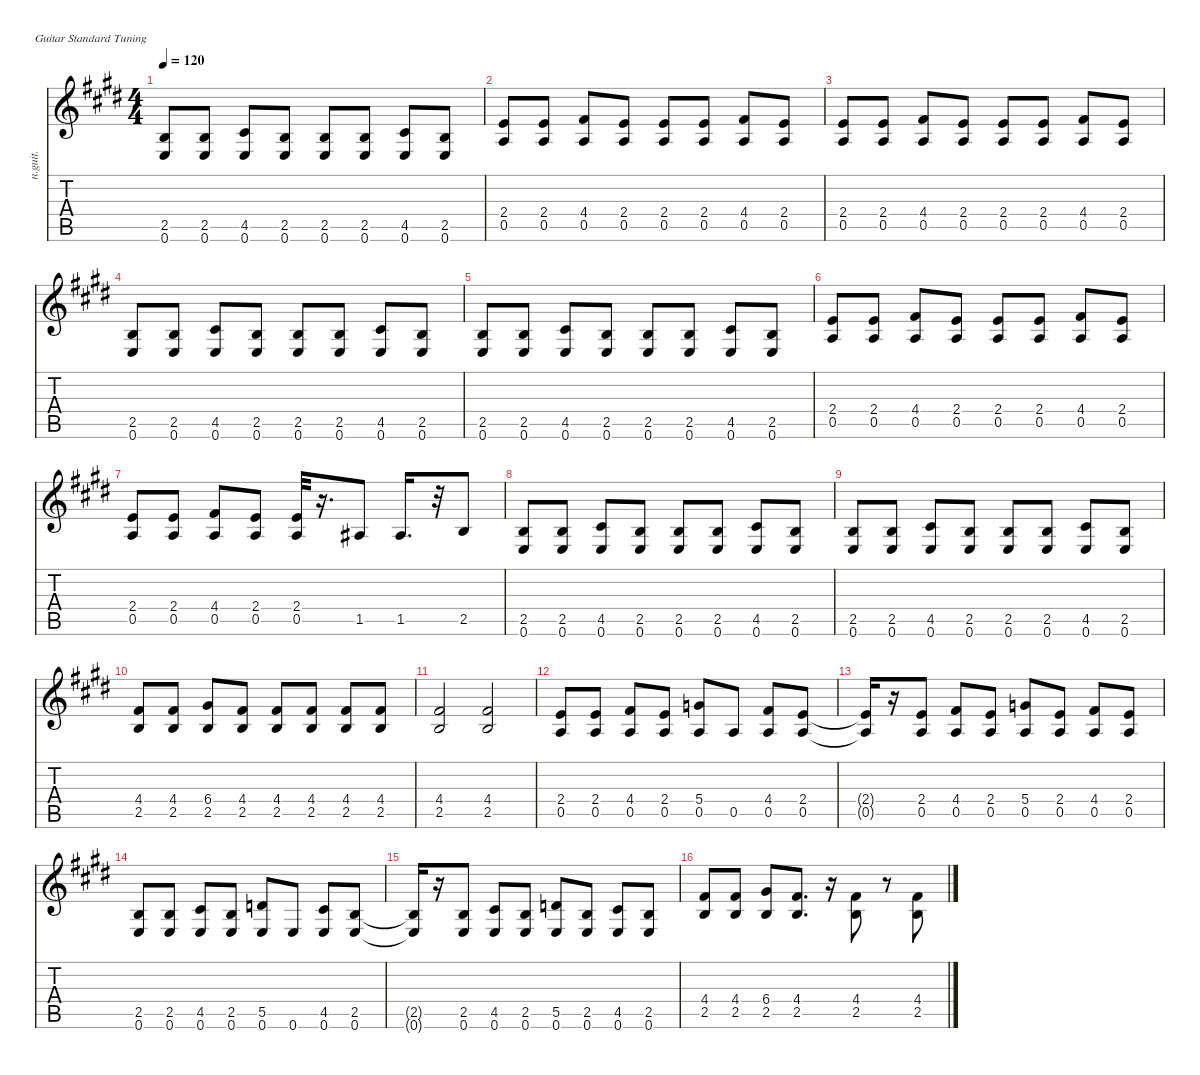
\defaultSystemsLayout 4
\hideDynamics
\bracketExtendMode nobrackets
\track ("Guitar2" "n.guit.") {instrument acousticguitarnylon}
\staff {score tabs}
\tuning (E4 B3 G3 D3 A2 E2)
\ts (4 4)
\tempo 120
\clef g2
\ks e
(2.5{acc forcenatural} 0.6{acc forcenatural}).8{dy mf beam Up} (2.5{acc forcenatural} 0.6{acc forcenatural}).8{beam Up} (4.5{acc #} 0.6{acc forcenatural}).8{beam Up} (2.5{acc forcenatural} 0.6{acc forcenatural}).8{beam Up} (2.5{acc forcenatural} 0.6{acc forcenatural}).8{beam Up} (2.5{acc forcenatural} 0.6{acc forcenatural}).8{beam Up} (4.5{acc #} 0.6{acc forcenatural}).8{beam Up} (2.5{acc forcenatural} 0.6{acc forcenatural}).8{beam Up} |
(2.4{acc forcenatural} 0.5{acc forcenatural}).8{beam Up} (2.4{acc forcenatural} 0.5{acc forcenatural}).8{beam Up} (4.4{acc #} 0.5{acc forcenatural}).8{beam Up} (2.4{acc forcenatural} 0.5{acc forcenatural}).8{beam Up} (2.4{acc forcenatural} 0.5{acc forcenatural}).8{beam Up} (2.4{acc forcenatural} 0.5{acc forcenatural}).8{beam Up} (4.4{acc #} 0.5{acc forcenatural}).8{beam Up} (2.4{acc forcenatural} 0.5{acc forcenatural}).8{beam Up} |
(2.4{acc forcenatural} 0.5{acc forcenatural}).8{beam Up} (2.4{acc forcenatural} 0.5{acc forcenatural}).8{beam Up} (4.4{acc #} 0.5{acc forcenatural}).8{beam Up} (2.4{acc forcenatural} 0.5{acc forcenatural}).8{beam Up} (2.4{acc forcenatural} 0.5{acc forcenatural}).8{beam Up} (2.4{acc forcenatural} 0.5{acc forcenatural}).8{beam Up} (4.4{acc #} 0.5{acc forcenatural}).8{beam Up} (2.4{acc forcenatural} 0.5{acc forcenatural}).8{beam Up} |
(2.5{acc forcenatural} 0.6{acc forcenatural}).8{beam Up} (2.5{acc forcenatural} 0.6{acc forcenatural}).8{beam Up} (4.5{acc #} 0.6{acc forcenatural}).8{beam Up} (2.5{acc forcenatural} 0.6{acc forcenatural}).8{beam Up} (2.5{acc forcenatural} 0.6{acc forcenatural}).8{beam Up} (2.5{acc forcenatural} 0.6{acc forcenatural}).8{beam Up} (4.5{acc #} 0.6{acc forcenatural}).8{beam Up} (2.5{acc forcenatural} 0.6{acc forcenatural}).8{beam Up} |
(2.5{acc forcenatural} 0.6{acc forcenatural}).8{beam Up} (2.5{acc forcenatural} 0.6{acc forcenatural}).8{beam Up} (4.5{acc #} 0.6{acc forcenatural}).8{beam Up} (2.5{acc forcenatural} 0.6{acc forcenatural}).8{beam Up} (2.5{acc forcenatural} 0.6{acc forcenatural}).8{beam Up} (2.5{acc forcenatural} 0.6{acc forcenatural}).8{beam Up} (4.5{acc #} 0.6{acc forcenatural}).8{beam Up} (2.5{acc forcenatural} 0.6{acc forcenatural}).8{beam Up} |
(2.4{acc forcenatural} 0.5{acc forcenatural}).8{beam Up} (2.4{acc forcenatural} 0.5{acc forcenatural}).8{beam Up} (4.4{acc #} 0.5{acc forcenatural}).8{beam Up} (2.4{acc forcenatural} 0.5{acc forcenatural}).8{beam Up} (2.4{acc forcenatural} 0.5{acc forcenatural}).8{beam Up} (2.4{acc forcenatural} 0.5{acc forcenatural}).8{beam Up} (4.4{acc #} 0.5{acc forcenatural}).8{beam Up} (2.4{acc forcenatural} 0.5{acc forcenatural}).8{beam Up} |
(2.4{acc forcenatural} 0.5{acc forcenatural}).8{beam Up} (2.4{acc forcenatural} 0.5{acc forcenatural}).8{beam Up} (4.4{acc #} 0.5{acc forcenatural}).8{beam Up} (2.4{acc forcenatural} 0.5{acc forcenatural}).8{beam Up} (2.4{acc forcenatural} 0.5{acc forcenatural}).32{beam Up} r.16{d beam Up} 1.5{acc #}.8{beam Up} 1.5{acc #}.16{d beam Up} r.32{beam Up} 2.5{acc forcenatural}.8{beam Up} |
(2.5{acc forcenatural} 0.6{acc forcenatural}).8{beam Up} (2.5{acc forcenatural} 0.6{acc forcenatural}).8{beam Up} (4.5{acc #} 0.6{acc forcenatural}).8{beam Up} (2.5{acc forcenatural} 0.6{acc forcenatural}).8{beam Up} (2.5{acc forcenatural} 0.6{acc forcenatural}).8{beam Up} (2.5{acc forcenatural} 0.6{acc forcenatural}).8{beam Up} (4.5{acc #} 0.6{acc forcenatural}).8{beam Up} (2.5{acc forcenatural} 0.6{acc forcenatural}).8{beam Up} |
(2.5{acc forcenatural} 0.6{acc forcenatural}).8{beam Up} (2.5{acc forcenatural} 0.6{acc forcenatural}).8{beam Up} (4.5{acc #} 0.6{acc forcenatural}).8{beam Up} (2.5{acc forcenatural} 0.6{acc forcenatural}).8{beam Up} (2.5{acc forcenatural} 0.6{acc forcenatural}).8{beam Up} (2.5{acc forcenatural} 0.6{acc forcenatural}).8{beam Up} (4.5{acc #} 0.6{acc forcenatural}).8{beam Up} (2.5{acc forcenatural} 0.6{acc forcenatural}).8{beam Up} |
(4.4{acc #} 2.5{acc forcenatural}).8{beam Up} (4.4{acc #} 2.5{acc forcenatural}).8{beam Up} (6.4{acc #} 2.5{acc forcenatural}).8{dy f beam Up} (4.4{acc #} 2.5{acc forcenatural}).8{dy mf beam Up} (4.4{acc #} 2.5{acc forcenatural}).8{beam Up} (4.4{acc #} 2.5{acc forcenatural}).8{beam Up} (4.4{acc #} 2.5{acc forcenatural}).8{beam Up} (4.4{acc #} 2.5{acc forcenatural}).8{beam Up} |
(4.4{acc #} 2.5{acc forcenatural}).2{beam Up} (4.4{acc #} 2.5{acc forcenatural}).2{beam Up} |
(2.4{acc forcenatural} 0.5{acc forcenatural}).8{beam Up} (2.4{acc forcenatural} 0.5{acc forcenatural}).8{beam Up} (4.4{acc #} 0.5{acc forcenatural}).8{beam Up} (2.4{acc forcenatural} 0.5{acc forcenatural}).8{beam Up} (5.4{acc forcenatural} 0.5{acc forcenatural}).8{dy f beam Up} 0.5{acc forcenatural}.8{dy mf beam Up} (4.4{acc #} 0.5{acc forcenatural}).8{beam Up} (2.4{acc forcenatural} 0.5{acc forcenatural}).8{beam Up} |
(2.4{t acc forcenatural} 0.5{t acc forcenatural}).16{dy f beam Up} r.16{beam Up} (2.4{acc forcenatural} 0.5{acc forcenatural}).8{dy mf beam Up} (4.4{acc #} 0.5{acc forcenatural}).8{beam Up} (2.4{acc forcenatural} 0.5{acc forcenatural}).8{beam Up} (5.4{acc forcenatural} 0.5{acc forcenatural}).8{dy f beam Up} (2.4{acc forcenatural} 0.5{acc forcenatural}).8{dy mf beam Up} (4.4{acc #} 0.5{acc forcenatural}).8{beam Up} (2.4{acc forcenatural} 0.5{acc forcenatural}).8{beam Up} |
(2.5{acc forcenatural} 0.6{acc forcenatural}).8{beam Up} (2.5{acc forcenatural} 0.6{acc forcenatural}).8{beam Up} (4.5{acc #} 0.6{acc forcenatural}).8{beam Up} (2.5{acc forcenatural} 0.6{acc forcenatural}).8{beam Up} (5.5{acc forcenatural} 0.6{acc forcenatural}).8{dy f beam Up} 0.6{acc forcenatural}.8{dy mf beam Up} (4.5{acc #} 0.6{acc forcenatural}).8{beam Up} (2.5{acc forcenatural} 0.6{acc forcenatural}).8{beam Up} |
(2.5{t acc forcenatural} 0.6{t acc forcenatural}).16{dy f beam Up} r.16{beam Up} (2.5{acc forcenatural} 0.6{acc forcenatural}).8{dy mf beam Up} (4.5{acc #} 0.6{acc forcenatural}).8{beam Up} (2.5{acc forcenatural} 0.6{acc forcenatural}).8{beam Up} (5.5{acc forcenatural} 0.6{acc forcenatural}).8{dy f beam Up} (2.5{acc forcenatural} 0.6{acc forcenatural}).8{dy mf beam Up} (4.5{acc #} 0.6{acc forcenatural}).8{beam Up} (2.5{acc forcenatural} 0.6{acc forcenatural}).8{beam Up} |
(4.4{acc #} 2.5{acc forcenatural}).8{beam Up} (4.4{acc #} 2.5{acc forcenatural}).8{beam Up} (6.4{acc #} 2.5{acc forcenatural}).8{dy f beam Up} (4.4{acc #} 2.5{acc forcenatural}).8{d dy mf beam Up} r.16{beam Down} (4.4{acc #} 2.5{acc forcenatural}).8{beam Up} r.8{beam Down} (4.4{acc #} 2.5{acc forcenatural}).8{beam Up}
